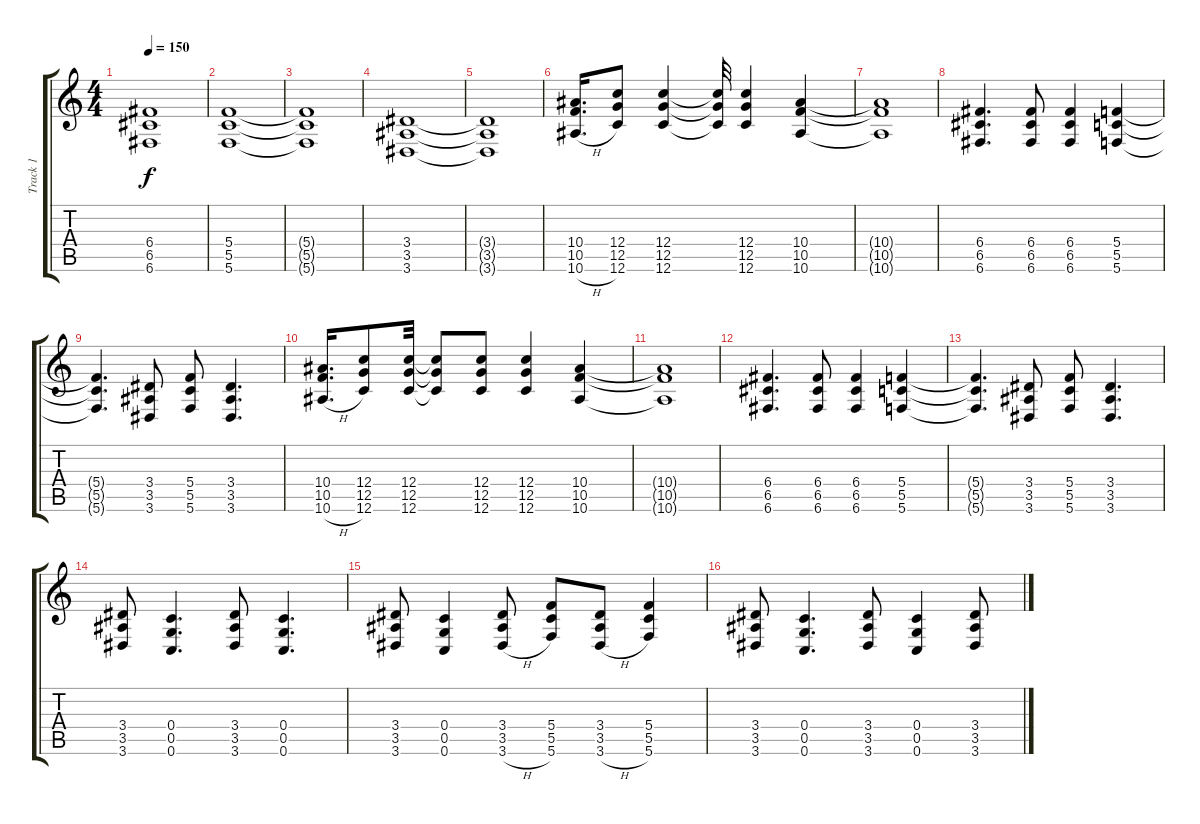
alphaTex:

\track ("Track 1" "Track 1") {instrument distortionguitar}
\staff {score tabs}
\tuning (D4 A3 F3 C3 G2 C2) {hide}
\ts (4 4)
\tempo 150
\clef g2
\ks c
(6.4{t} 6.5{t} 6.6{t}).1{dy f} |
(5.4 5.5 5.6).1 |
(5.4{t} 5.5{t} 5.6{t}).1 |
(3.4 3.5 3.6).1 |
(3.4{t} 3.5{t} 3.6{t}).1 |
(10.4 10.5 10.6{h}).16{d} (12.4 12.5 12.6).8 (12.4 12.5 12.6).4 (12.4{t} 12.5{t} 12.6{t}).32 (12.4 12.5 12.6).4 (10.4 10.5 10.6).4 |
(10.4{t} 10.5{t} 10.6{t}).1 |
(6.4 6.5 6.6).4{d} (6.4 6.5 6.6).8 (6.4 6.5 6.6).4 (5.4 5.5 5.6).4 |
(5.4{t} 5.5{t} 5.6{t}).4{d} (3.4 3.5 3.6).8 (5.4 5.5 5.6).8 (3.4 3.5 3.6).4{d} |
(10.4 10.5 10.6{h}).16{d} (12.4 12.5 12.6).8 (12.4 12.5 12.6).32 (12.4{t} 12.5{t} 12.6{t}).8 (12.4 12.5 12.6).8 (12.4 12.5 12.6).4 (10.4 10.5 10.6).4 |
(10.4{t} 10.5{t} 10.6{t}).1 |
(6.4 6.5 6.6).4{d} (6.4 6.5 6.6).8 (6.4 6.5 6.6).4 (5.4 5.5 5.6).4 |
(5.4{t} 5.5{t} 5.6{t}).4{d} (3.4 3.5 3.6).8 (5.4 5.5 5.6).8 (3.4 3.5 3.6).4{d} |
(3.4 3.5 3.6).8 (0.4 0.5 0.6).4{d} (3.4 3.5 3.6).8 (0.4 0.5 0.6).4{d} |
(3.4 3.5 3.6).8 (0.4 0.5 0.6).4 (3.4 3.5 3.6{h}).8 (5.4 5.5 5.6).8 (3.4 3.5 3.6{h}).8 (5.4 5.5 5.6).4 |
(3.4 3.5 3.6).8 (0.4 0.5 0.6).4{d} (3.4 3.5 3.6).8 (0.4 0.5 0.6).4 (3.4 3.5 3.6{h}).8
